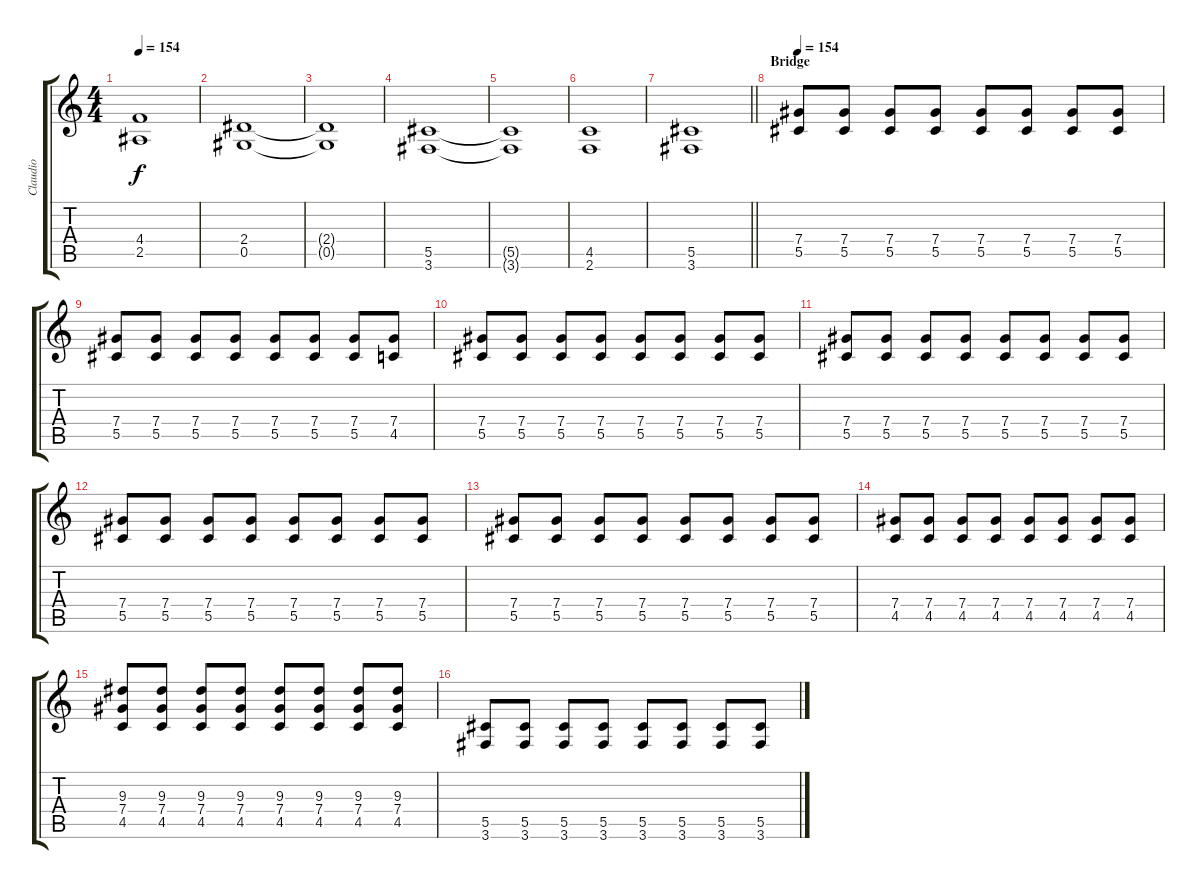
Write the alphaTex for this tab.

\track ("Claudio" "Claudio") {instrument overdrivenguitar}
\staff {score tabs}
\tuning (Eb4 Bb3 Gb3 Db3 Ab2 Eb2) {hide}
\ts (4 4)
\tempo 154
\clef g2
\ks c
(4.4{t} 2.5{t}).1{dy f} |
(2.4 0.5).1 |
(2.4{t} 0.5{t}).1 |
(5.5 3.6).1 |
(5.5{t} 3.6{t}).1 |
(4.5 2.6).1 |
\barLineRight lightlight
(5.5 3.6).1 |
\section ("" "Bridge")
\tempo 154
(7.4 5.5).8{balance 8 instrument electricguitarmuted} (7.4 5.5).8 (7.4 5.5).8 (7.4 5.5).8 (7.4 5.5).8 (7.4 5.5).8 (7.4 5.5).8 (7.4 5.5).8 |
(7.4 5.5).8 (7.4 5.5).8 (7.4 5.5).8 (7.4 5.5).8 (7.4 5.5).8 (7.4 5.5).8 (7.4 5.5).8 (7.4 4.5).8 |
(7.4 5.5).8 (7.4 5.5).8 (7.4 5.5).8 (7.4 5.5).8 (7.4 5.5).8 (7.4 5.5).8 (7.4 5.5).8 (7.4 5.5).8 |
(7.4 5.5).8 (7.4 5.5).8 (7.4 5.5).8 (7.4 5.5).8 (7.4 5.5).8 (7.4 5.5).8 (7.4 5.5).8 (7.4 5.5).8 |
(7.4 5.5).8 (7.4 5.5).8 (7.4 5.5).8 (7.4 5.5).8 (7.4 5.5).8 (7.4 5.5).8 (7.4 5.5).8 (7.4 5.5).8 |
(7.4 5.5).8 (7.4 5.5).8 (7.4 5.5).8 (7.4 5.5).8 (7.4 5.5).8 (7.4 5.5).8 (7.4 5.5).8 (7.4 5.5).8 |
(7.4 4.5).8 (7.4 4.5).8 (7.4 4.5).8 (7.4 4.5).8 (7.4 4.5).8 (7.4 4.5).8 (7.4 4.5).8 (7.4 4.5).8 |
(9.3 7.4 4.5).8 (9.3 7.4 4.5).8 (9.3 7.4 4.5).8 (9.3 7.4 4.5).8 (9.3 7.4 4.5).8 (9.3 7.4 4.5).8 (9.3 7.4 4.5).8 (9.3 7.4 4.5).8 |
(5.5 3.6).8 (5.5 3.6).8 (5.5 3.6).8 (5.5 3.6).8 (5.5 3.6).8 (5.5 3.6).8 (5.5 3.6).8 (5.5 3.6).8
